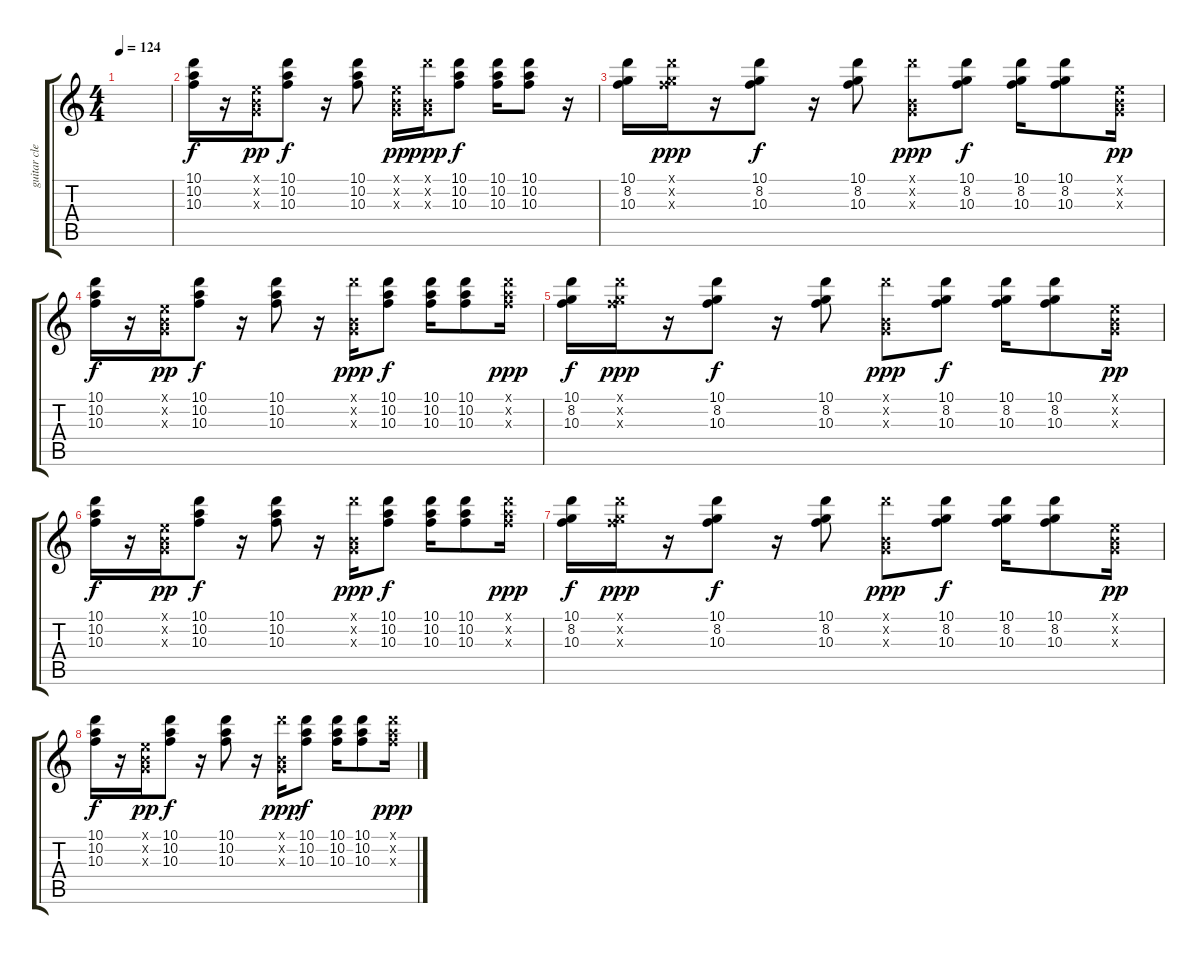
\track ("guitar clean" "guitar cle") {instrument acousticguitarsteel}
\staff {score tabs}
\tuning (E4 B3 G3 D3 A2 E2) {hide}
\ts (4 4)
\tempo 124
\clef g2
\ks c
|
(10.1 10.2 10.3).16 r.16 (0.1{x} 0.2{x} 0.3{x}).16{dy pp} (10.1 10.2 10.3).8{dy f} r.16 (10.1 10.2 10.3).8 (0.1{x} 0.2{x} 0.3{x}).16{dy pp} (10.1{x} 0.2{x} 0.3{x}).16{dy ppp} (10.1 10.2 10.3).8{dy f} (10.1 10.2 10.3).16 (10.1 10.2 10.3).8 r.16 |
(10.1 8.2 10.3).16 (10.1{x} 8.2{x} 10.3{x}).16{dy ppp} r.16 (10.1 8.2 10.3).8{dy f} r.16 (10.1 8.2 10.3).8 (10.1{x} 0.2{x} 0.3{x}).8{dy ppp} (10.1 8.2 10.3).8{dy f} (10.1 8.2 10.3).16 (10.1 8.2 10.3).8 (0.1{x} 0.2{x} 0.3{x}).16{dy pp} |
(10.1 10.2 10.3).16{dy f} r.16 (0.1{x} 0.2{x} 0.3{x}).16{dy pp} (10.1 10.2 10.3).8{dy f} r.16 (10.1 10.2 10.3).8 r.16 (10.1{x} 0.2{x} 0.3{x}).16{dy ppp} (10.1 10.2 10.3).8{dy f} (10.1 10.2 10.3).16 (10.1 10.2 10.3).8 (10.1{x} 10.2{x} 10.3{x}).16{dy ppp} |
(10.1 8.2 10.3).16{dy f} (10.1{x} 8.2{x} 10.3{x}).16{dy ppp} r.16 (10.1 8.2 10.3).8{dy f} r.16 (10.1 8.2 10.3).8 (10.1{x} 0.2{x} 0.3{x}).8{dy ppp} (10.1 8.2 10.3).8{dy f} (10.1 8.2 10.3).16 (10.1 8.2 10.3).8 (0.1{x} 0.2{x} 0.3{x}).16{dy pp} |
(10.1 10.2 10.3).16{dy f} r.16 (0.1{x} 0.2{x} 0.3{x}).16{dy pp} (10.1 10.2 10.3).8{dy f} r.16 (10.1 10.2 10.3).8 r.16 (10.1{x} 0.2{x} 0.3{x}).16{dy ppp} (10.1 10.2 10.3).8{dy f} (10.1 10.2 10.3).16 (10.1 10.2 10.3).8 (10.1{x} 10.2{x} 10.3{x}).16{dy ppp} |
(10.1 8.2 10.3).16{dy f} (10.1{x} 8.2{x} 10.3{x}).16{dy ppp} r.16 (10.1 8.2 10.3).8{dy f} r.16 (10.1 8.2 10.3).8 (10.1{x} 0.2{x} 0.3{x}).8{dy ppp} (10.1 8.2 10.3).8{dy f} (10.1 8.2 10.3).16 (10.1 8.2 10.3).8 (0.1{x} 0.2{x} 0.3{x}).16{dy pp} |
(10.1 10.2 10.3).16{dy f} r.16 (0.1{x} 0.2{x} 0.3{x}).16{dy pp} (10.1 10.2 10.3).8{dy f} r.16 (10.1 10.2 10.3).8 r.16 (10.1{x} 0.2{x} 0.3{x}).16{dy ppp} (10.1 10.2 10.3).8{dy f} (10.1 10.2 10.3).16 (10.1 10.2 10.3).8 (10.1{x} 10.2{x} 10.3{x}).16{dy ppp}
